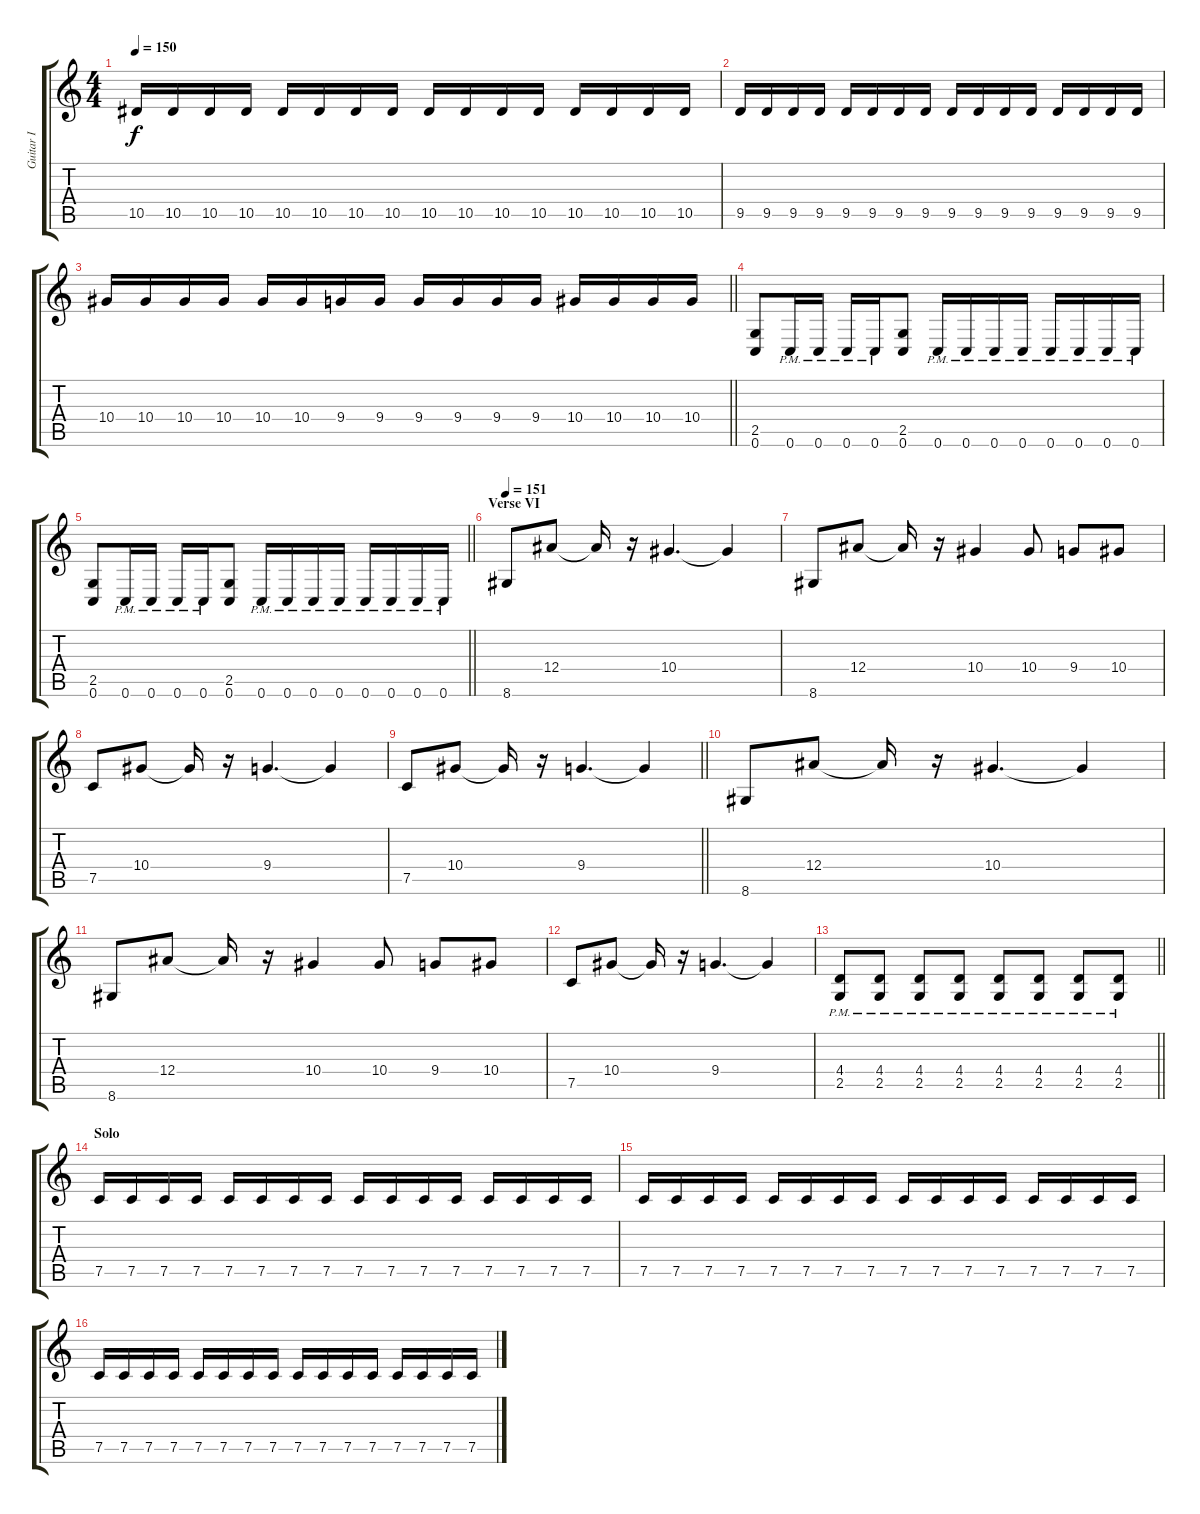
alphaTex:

\track ("Guitar I" "Guitar I") {instrument distortionguitar}
\staff {score tabs}
\tuning (C4 G3 Eb3 Bb2 F2 C2) {hide}
\ts (4 4)
\tempo 150
\clef g2
\ks c
10.5.16{dy f} 10.5.16 10.5.16 10.5.16 10.5.16 10.5.16 10.5.16 10.5.16 10.5.16 10.5.16 10.5.16 10.5.16 10.5.16 10.5.16 10.5.16 10.5.16 |
9.5.16 9.5.16 9.5.16 9.5.16 9.5.16 9.5.16 9.5.16 9.5.16 9.5.16 9.5.16 9.5.16 9.5.16 9.5.16 9.5.16 9.5.16 9.5.16 |
\barLineRight lightlight
10.4.16 10.4.16 10.4.16 10.4.16 10.4.16 10.4.16 9.4.16 9.4.16 9.4.16 9.4.16 9.4.16 9.4.16 10.4.16 10.4.16 10.4.16 10.4.16 |
\section ("" "")
(2.5 0.6).8 0.6{pm}.16 0.6{pm}.16 0.6{pm}.16 0.6{pm}.16 (2.5 0.6).8 0.6{pm}.16 0.6{pm}.16 0.6{pm}.16 0.6{pm}.16 0.6{pm}.16 0.6{pm}.16 0.6{pm}.16 0.6{pm}.16 |
\barLineRight lightlight
(2.5 0.6).8 0.6{pm}.16 0.6{pm}.16 0.6{pm}.16 0.6{pm}.16 (2.5 0.6).8 0.6{pm}.16 0.6{pm}.16 0.6{pm}.16 0.6{pm}.16 0.6{pm}.16 0.6{pm}.16 0.6{pm}.16 0.6{pm}.16 |
\section ("" "Verse VI")
\tempo 151
8.6.8 12.4.8 12.4{t}.16 r.16 10.4.4{d} 10.4{t}.4 |
8.6.8 12.4.8 12.4{t}.16 r.16 10.4.4 10.4.8 9.4.8 10.4.8 |
7.5.8 10.4.8 10.4{t}.16 r.16 9.4.4{d} 9.4{t}.4 |
\barLineRight lightlight
7.5.8 10.4.8 10.4{t}.16 r.16 9.4.4{d} 9.4{t}.4 |
\section ("" "")
8.6.8 12.4.8 12.4{t}.16 r.16 10.4.4{d} 10.4{t}.4 |
8.6.8 12.4.8 12.4{t}.16 r.16 10.4.4 10.4.8 9.4.8 10.4.8 |
7.5.8 10.4.8 10.4{t}.16 r.16 9.4.4{d} 9.4{t}.4 |
\barLineRight lightlight
(4.4{pm} 2.5{pm}).8 (4.4{pm} 2.5{pm}).8 (4.4{pm} 2.5{pm}).8 (4.4{pm} 2.5{pm}).8 (4.4{pm} 2.5{pm}).8 (4.4{pm} 2.5{pm}).8 (4.4{pm} 2.5{pm}).8 (4.4{pm} 2.5{pm}).8 |
\section ("" "Solo")
7.5.16 7.5.16 7.5.16 7.5.16 7.5.16 7.5.16 7.5.16 7.5.16 7.5.16 7.5.16 7.5.16 7.5.16 7.5.16 7.5.16 7.5.16 7.5.16 |
7.5.16 7.5.16 7.5.16 7.5.16 7.5.16 7.5.16 7.5.16 7.5.16 7.5.16 7.5.16 7.5.16 7.5.16 7.5.16 7.5.16 7.5.16 7.5.16 |
7.5.16 7.5.16 7.5.16 7.5.16 7.5.16 7.5.16 7.5.16 7.5.16 7.5.16 7.5.16 7.5.16 7.5.16 7.5.16 7.5.16 7.5.16 7.5.16
